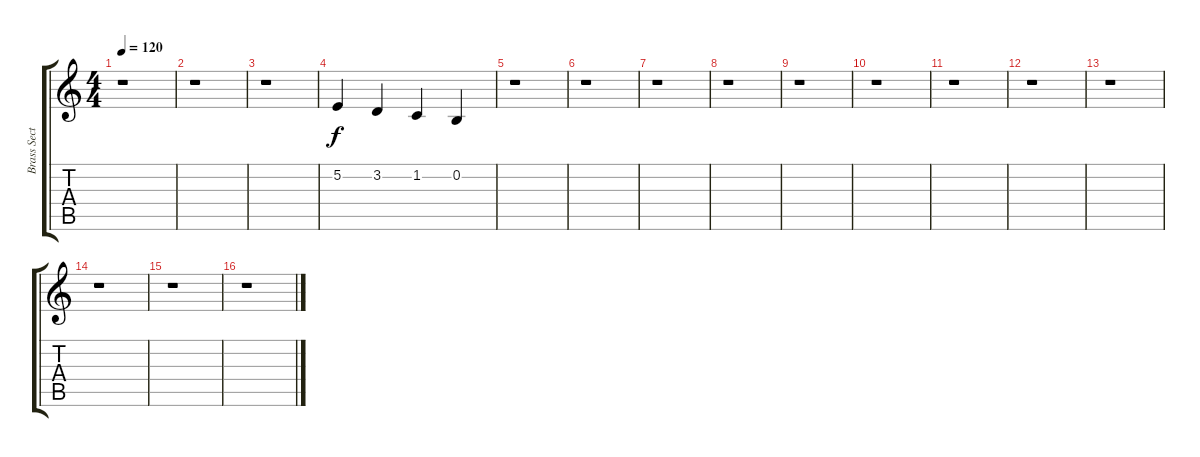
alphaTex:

\track ("Brass Section" "Brass Sect") {instrument brasssection}
\staff {score tabs}
\tuning (E4 B3 G3 D3 A2 E2) {hide}
\ts (4 4)
\tempo 120
\clef g2
\ks c
r.1{dy f} |
r.1 |
r.1 |
5.2.4 3.2.4 1.2.4 0.2.4 |
r.1 |
r.1 |
r.1 |
r.1 |
r.1 |
r.1 |
r.1 |
r.1 |
r.1 |
r.1 |
r.1 |
r.1
